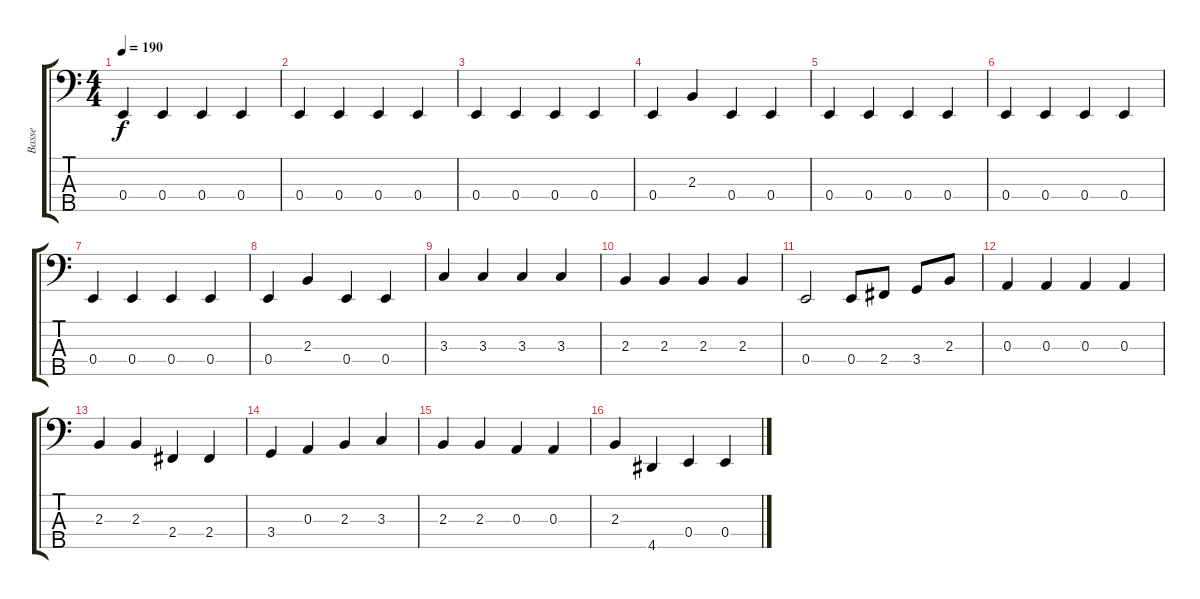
\track ("Basse" "Basse") {instrument acousticbass}
\staff {score tabs}
\tuning (G2 D2 A1 E1 B0) {hide}
\ts (4 4)
\tempo 190
\clef f4
\ks c
0.4.4{dy f instrument acousticbass} 0.4.4 0.4.4 0.4.4 |
0.4.4 0.4.4 0.4.4 0.4.4 |
0.4.4 0.4.4 0.4.4 0.4.4 |
0.4.4 2.3.4 0.4.4 0.4.4 |
0.4.4 0.4.4 0.4.4 0.4.4 |
0.4.4 0.4.4 0.4.4 0.4.4 |
0.4.4 0.4.4 0.4.4 0.4.4 |
0.4.4 2.3.4 0.4.4 0.4.4 |
3.3.4 3.3.4 3.3.4 3.3.4 |
2.3.4 2.3.4 2.3.4 2.3.4 |
0.4.2 0.4.8 2.4.8 3.4.8 2.3.8 |
0.3.4 0.3.4 0.3.4 0.3.4 |
2.3.4 2.3.4 2.4.4 2.4.4 |
3.4.4 0.3.4 2.3.4 3.3.4 |
2.3.4 2.3.4 0.3.4 0.3.4 |
2.3.4 4.5.4 0.4.4 0.4.4
